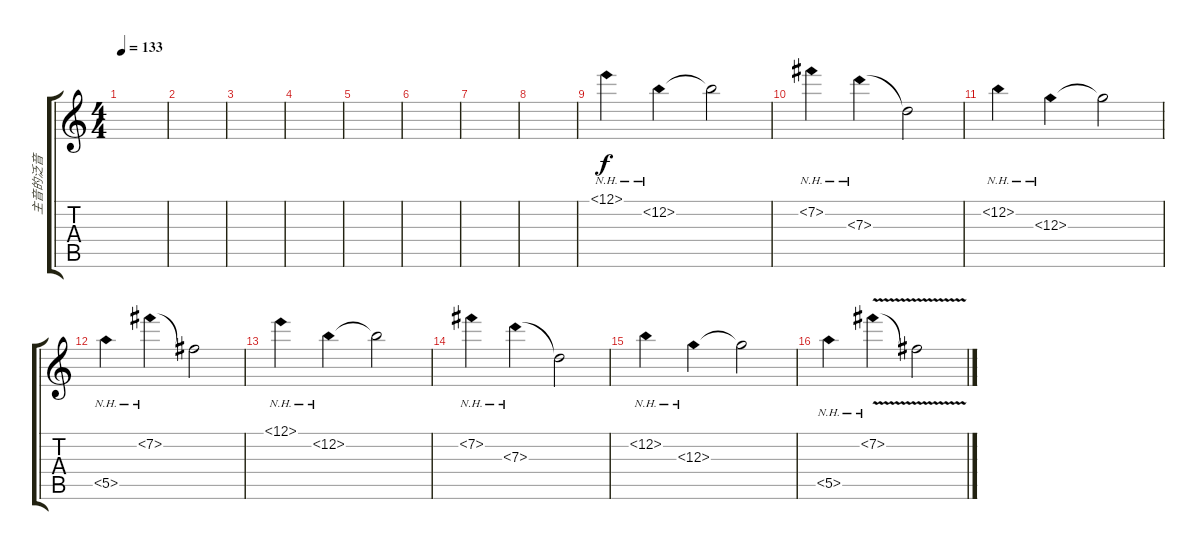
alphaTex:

\track ("主音的泛音" "主音的泛音") {instrument electricguitarclean}
\staff {score tabs}
\tuning (E4 B3 G3 D3 A2 E2) {hide}
\ts (4 4)
\tempo 133
\clef g2
\ks c
|
|
|
|
|
|
|
|
12.1{nh}.4 12.2{nh}.4 12.2{t}.2 |
7.2{nh}.4 7.3{nh}.4 7.3{t}.2 |
12.2{nh}.4 12.3{nh}.4 12.3{t}.2 |
5.5{nh}.4 7.2{nh}.4 7.2{t}.2 |
12.1{nh}.4 12.2{nh}.4 12.2{t}.2 |
7.2{nh}.4 7.3{nh}.4 7.3{t}.2 |
12.2{nh}.4 12.3{nh}.4 12.3{t}.2 |
5.5{nh}.4 7.2{nh v}.4 7.2{t}.2
